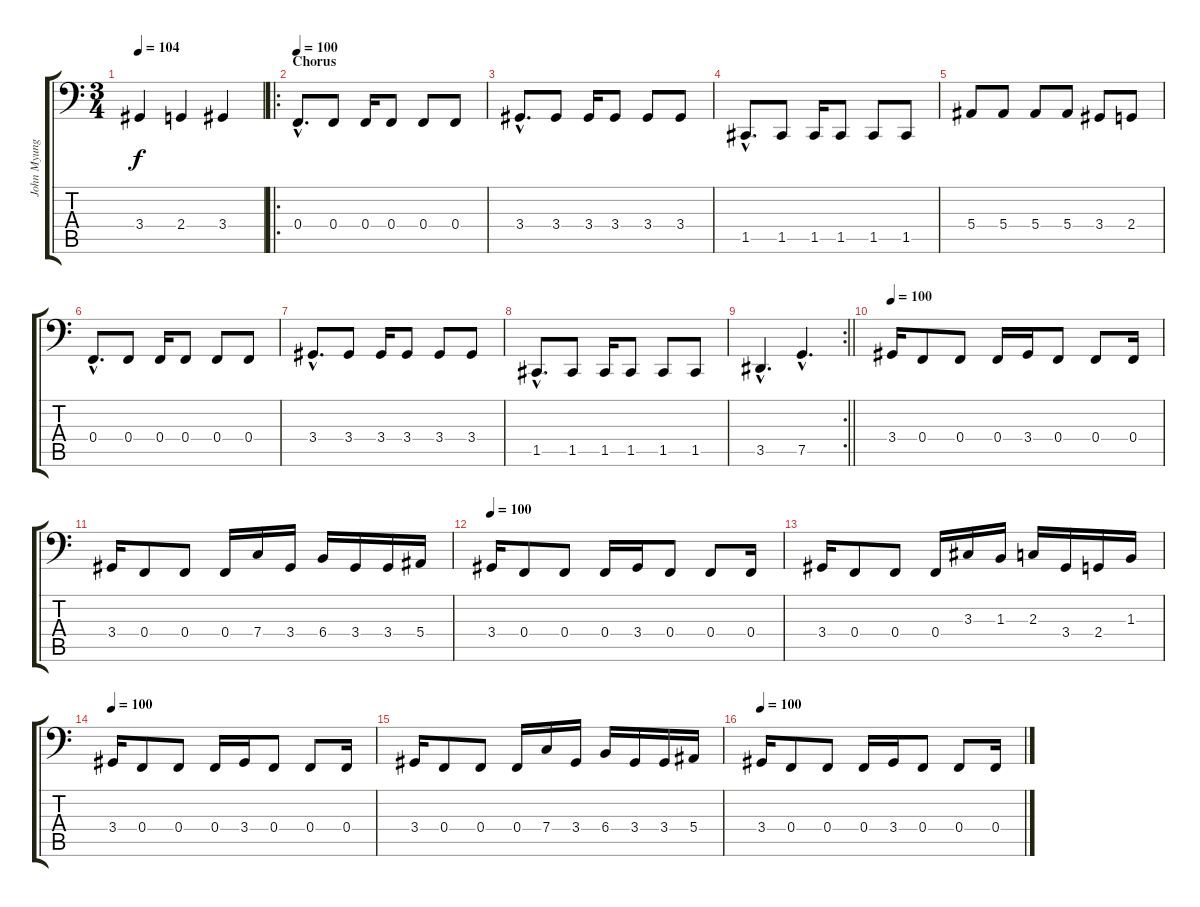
\track ("John Myung" "John Myung") {instrument electricbassfinger}
\staff {score tabs}
\tuning (Ab2 Eb2 Bb1 F1 C1 G0) {hide}
\ts (3 4)
\tempo 104
\clef f4
\ks c
3.4.4{dy f} 2.4.4 3.4.4 |
\ro
\section ("" "Chorus")
\tempo 100
0.4{hac}.8{d} 0.4.8 0.4.16 0.4.8 0.4.8 0.4.8 |
3.4{hac}.8{d} 3.4.8 3.4.16 3.4.8 3.4.8 3.4.8 |
1.5{hac}.8{d} 1.5.8 1.5.16 1.5.8 1.5.8 1.5.8 |
5.4.8 5.4.8 5.4.8 5.4.8 3.4.8 2.4.8 |
0.4{hac}.8{d} 0.4.8 0.4.16 0.4.8 0.4.8 0.4.8 |
3.4{hac}.8{d} 3.4.8 3.4.16 3.4.8 3.4.8 3.4.8 |
1.5{hac}.8{d} 1.5.8 1.5.16 1.5.8 1.5.8 1.5.8 |
\rc 2
\barLineRight lightlight
3.5{hac}.4{d} 7.5{hac}.4{d} |
\tempo 100
3.4.16 0.4.8 0.4.8 0.4.16 3.4.16 0.4.8 0.4.8 0.4.16 |
3.4.16 0.4.8 0.4.8 0.4.16 7.4.16 3.4.16 6.4.16 3.4.16 3.4.16 5.4.16 |
\tempo 100
3.4.16 0.4.8 0.4.8 0.4.16 3.4.16 0.4.8 0.4.8 0.4.16 |
3.4.16 0.4.8 0.4.8 0.4.16 3.3.16 1.3.16 2.3.16 3.4.16 2.4.16 1.3.16 |
\tempo 100
3.4.16 0.4.8 0.4.8 0.4.16 3.4.16 0.4.8 0.4.8 0.4.16 |
3.4.16 0.4.8 0.4.8 0.4.16 7.4.16 3.4.16 6.4.16 3.4.16 3.4.16 5.4.16 |
\tempo 100
3.4.16 0.4.8 0.4.8 0.4.16 3.4.16 0.4.8 0.4.8 0.4.16
